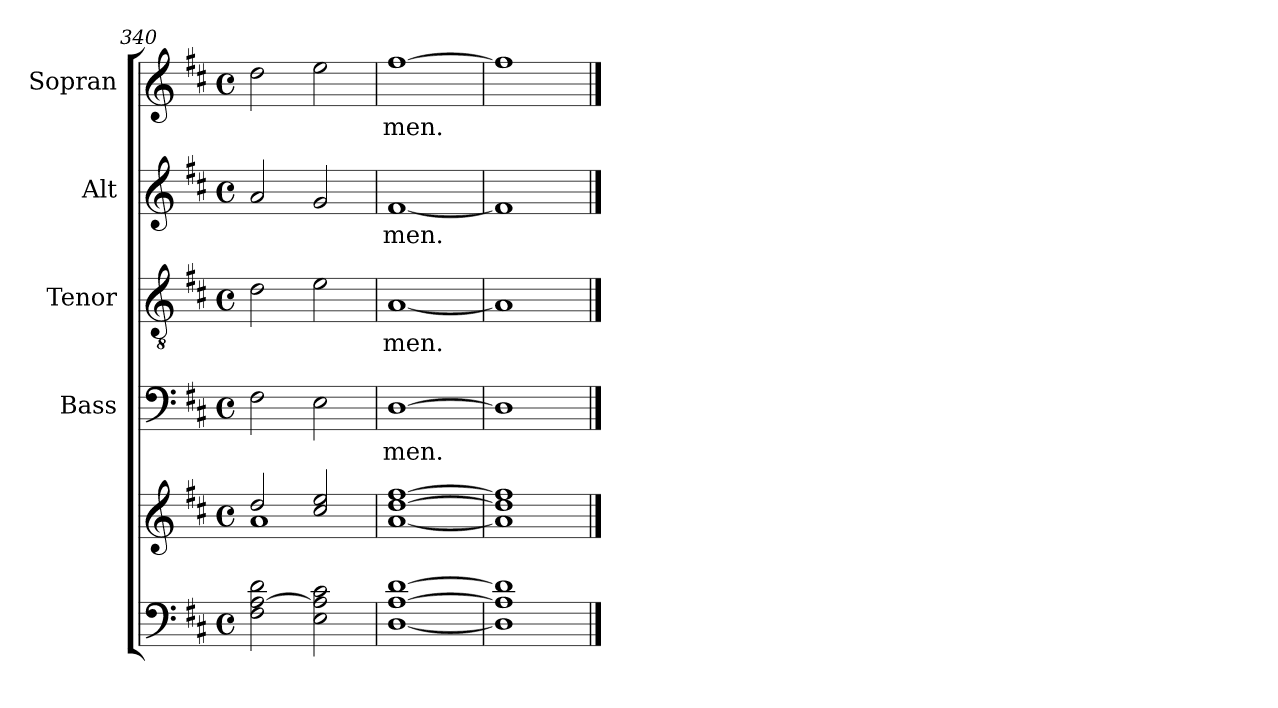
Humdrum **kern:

**kern	**kern	**kern	**text	**kern	**text	**kern	**text	**kern	**text
*part5	*part5	*part4	*part4	*part3	*part3	*part2	*part2	*part1	*part1
*staff6	*staff5	*staff4	*staff4	*staff3	*staff3	*staff2	*staff2	*staff1	*staff1
*	*	*I"Bass	*	*I"Tenor	*	*I"Alt	*	*I"Sopran	*
*	*	*I'B.	*	*I'T.	*	*I'A.	*	*I'S.	*
*clefF4	*clefG2	*clefF4	*	*clefGv2	*	*clefG2	*	*clefG2	*
*k[f#c#]	*k[f#c#]	*k[f#c#]	*	*k[f#c#]	*	*k[f#c#]	*	*k[f#c#]	*
*D:	*D:	*D:	*	*D:	*	*D:	*	*D:	*
*M4/4	*M4/4	*M4/4	*	*M4/4	*	*M4/4	*	*M4/4	*
*met(c)	*met(c)	*met(c)	*	*met(c)	*	*met(c)	*	*met(c)	*
=340	=340	=340	=340	=340	=340	=340	=340	=340	=340
*	*^	*	*	*	*	*	*	*	*
2F#\ [>2A\ 2d\	2dd/	1a	2F#\	.	2d\	.	2a/	.	2dd\	.
2E\ 2A\] 2c#\	2cc#/ 2ee/	.	2E\	.	2e\	.	2g/	.	2ee\	.
=341	=341	=341	=341	=341	=341	=341	=341	=341	=341	=341
!	!	!	!	!LO:LY:b	!	!LO:LY:b	!	!LO:LY:b	!	!LO:LY:b
[1D [1A [1d	[>1dd [>1ff#	[<1a	[1D	-men.	[1A	-men.	[1f#	-men.	[1ff#	-men.
=342	=342	=342	=342	=342	=342	=342	=342	=342	=342	=342
1D] 1A] 1d]	1dd] 1ff#]	1a]	1D]	.	1A]	.	1f#]	.	1ff#]	.
*	*v	*v	*	*	*	*	*	*	*	*
==	==	==	==	==	==	==	==	==	==
*-	*-	*-	*-	*-	*-	*-	*-	*-	*-
